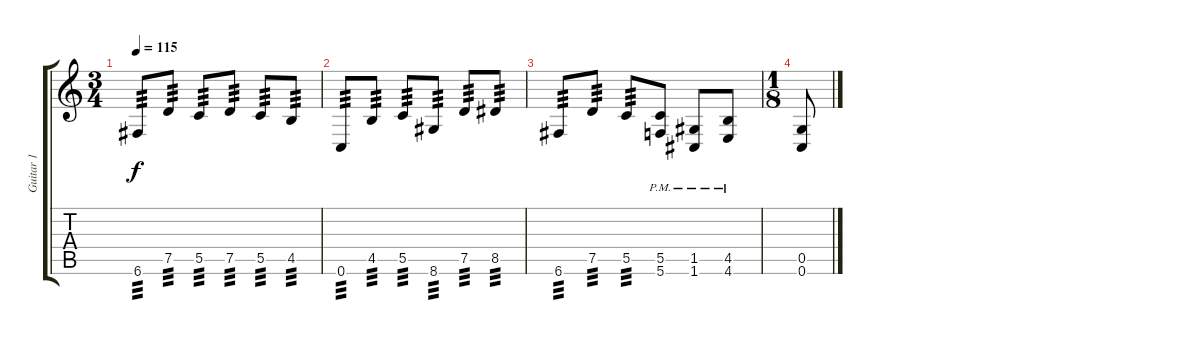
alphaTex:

\track ("Guitar 1" "Guitar 1") {instrument distortionguitar}
\staff {score tabs}
\tuning (D4 A3 F3 C3 G2 C2) {hide}
\ts (3 4)
\tempo 115
\clef g2
\ks c
6.6.8{tp 3 dy f} 7.5.8{tp 3} 5.5.8{tp 3} 7.5.8{tp 3} 5.5.8{tp 3} 4.5.8{tp 3} |
0.6.8{tp 3} 4.5.8{tp 3} 5.5.8{tp 3} 8.6.8{tp 3} 7.5.8{tp 3} 8.5.8{tp 3} |
6.6.8{tp 3} 7.5.8{tp 3} 5.5.8{tp 3} (5.5{pm} 5.6{pm}).8 (1.5{pm} 1.6{pm}).8 (4.5{pm} 4.6{pm}).8 |
\ts (1 8)
(0.5 0.6).8
